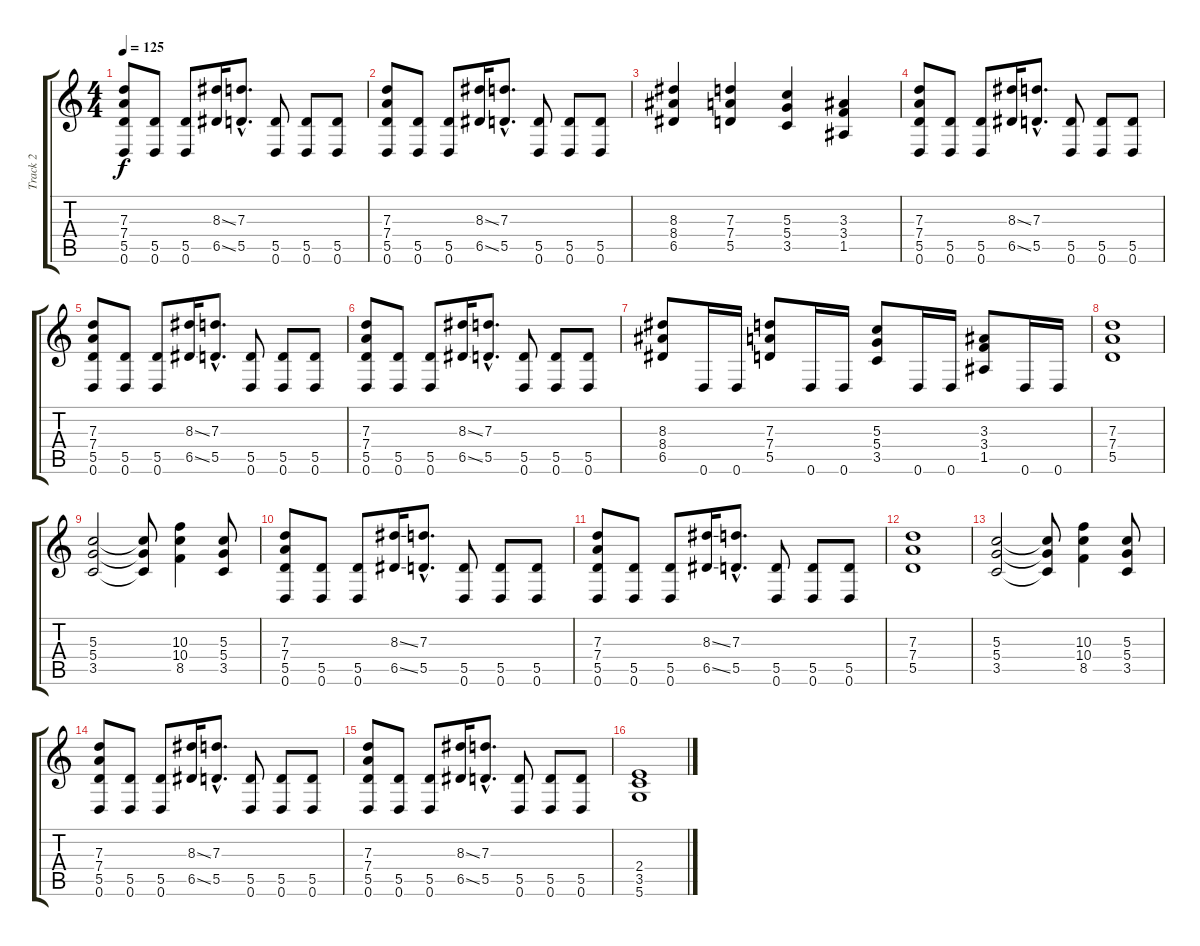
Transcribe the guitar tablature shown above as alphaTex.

\track ("Track 2" "Track 2") {instrument distortionguitar}
\staff {score tabs}
\tuning (E4 B3 G3 D3 A2 D2) {hide}
\ts (4 4)
\tempo 125
\clef g2
\ks c
(7.3 7.4 5.5 0.6).8{dy f} (5.5 0.6).8 (5.5 0.6).8 (8.3{ss} 6.5{ss}).16 (7.3{hac} 5.5{hac}).8{d} (5.5 0.6).8 (5.5 0.6).8 (5.5 0.6).8 |
(7.3 7.4 5.5 0.6).8 (5.5 0.6).8 (5.5 0.6).8 (8.3{ss} 6.5{ss}).16 (7.3{hac} 5.5{hac}).8{d} (5.5 0.6).8 (5.5 0.6).8 (5.5 0.6).8 |
(8.3 8.4 6.5).4 (7.3 7.4 5.5).4 (5.3 5.4 3.5).4 (3.3 3.4 1.5).4 |
(7.3 7.4 5.5 0.6).8 (5.5 0.6).8 (5.5 0.6).8 (8.3{ss} 6.5{ss}).16 (7.3{hac} 5.5{hac}).8{d} (5.5 0.6).8 (5.5 0.6).8 (5.5 0.6).8 |
(7.3 7.4 5.5 0.6).8 (5.5 0.6).8 (5.5 0.6).8 (8.3{ss} 6.5{ss}).16 (7.3{hac} 5.5{hac}).8{d} (5.5 0.6).8 (5.5 0.6).8 (5.5 0.6).8 |
(7.3 7.4 5.5 0.6).8 (5.5 0.6).8 (5.5 0.6).8 (8.3{ss} 6.5{ss}).16 (7.3{hac} 5.5{hac}).8{d} (5.5 0.6).8 (5.5 0.6).8 (5.5 0.6).8 |
(8.3 8.4 6.5).8 0.6.16 0.6.16 (7.3 7.4 5.5).8 0.6.16 0.6.16 (5.3 5.4 3.5).8 0.6.16 0.6.16 (3.3 3.4 1.5).8 0.6.16 0.6.16 |
(7.3 7.4 5.5).1 |
(5.3 5.4 3.5).2 (5.3{t} 5.4{t} 3.5{t}).8 (10.3 10.4 8.5).4 (5.3 5.4 3.5).8 |
(7.3 7.4 5.5 0.6).8 (5.5 0.6).8 (5.5 0.6).8 (8.3{ss} 6.5{ss}).16 (7.3{hac} 5.5{hac}).8{d} (5.5 0.6).8 (5.5 0.6).8 (5.5 0.6).8 |
(7.3 7.4 5.5 0.6).8 (5.5 0.6).8 (5.5 0.6).8 (8.3{ss} 6.5{ss}).16 (7.3{hac} 5.5{hac}).8{d} (5.5 0.6).8 (5.5 0.6).8 (5.5 0.6).8 |
(7.3 7.4 5.5).1 |
(5.3 5.4 3.5).2 (5.3{t} 5.4{t} 3.5{t}).8 (10.3 10.4 8.5).4 (5.3 5.4 3.5).8 |
(7.3 7.4 5.5 0.6).8 (5.5 0.6).8 (5.5 0.6).8 (8.3{ss} 6.5{ss}).16 (7.3{hac} 5.5{hac}).8{d} (5.5 0.6).8 (5.5 0.6).8 (5.5 0.6).8 |
(7.3 7.4 5.5 0.6).8 (5.5 0.6).8 (5.5 0.6).8 (8.3{ss} 6.5{ss}).16 (7.3{hac} 5.5{hac}).8{d} (5.5 0.6).8 (5.5 0.6).8 (5.5 0.6).8 |
(2.4 3.5 5.6).1
